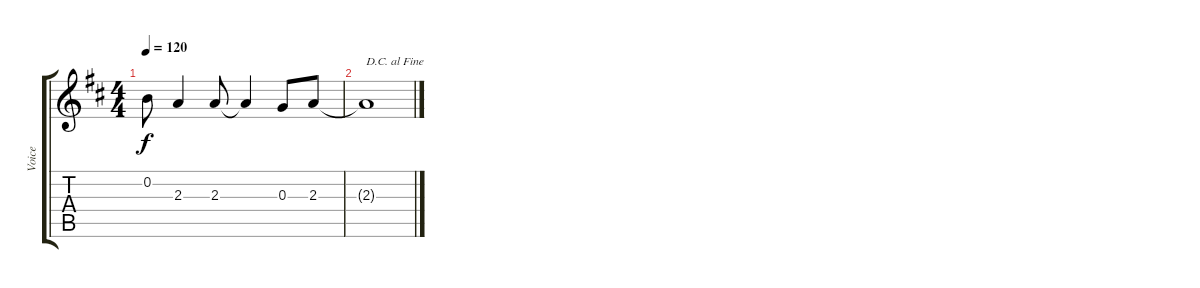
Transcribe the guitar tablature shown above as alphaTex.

\track ("Voice" "Voice") {instrument acousticguitarnylon}
\staff {score tabs}
\tuning (E4 B3 G3 D3 A2 E2) {hide}
\ts (4 4)
\tempo 120
\clef g2
\ks d
0.2{t}.8{dy f} 2.3.4 2.3.8 2.3{t}.4 0.3.8 2.3.8 |
2.3{t}.1{txt "D.C. al Fine"}
